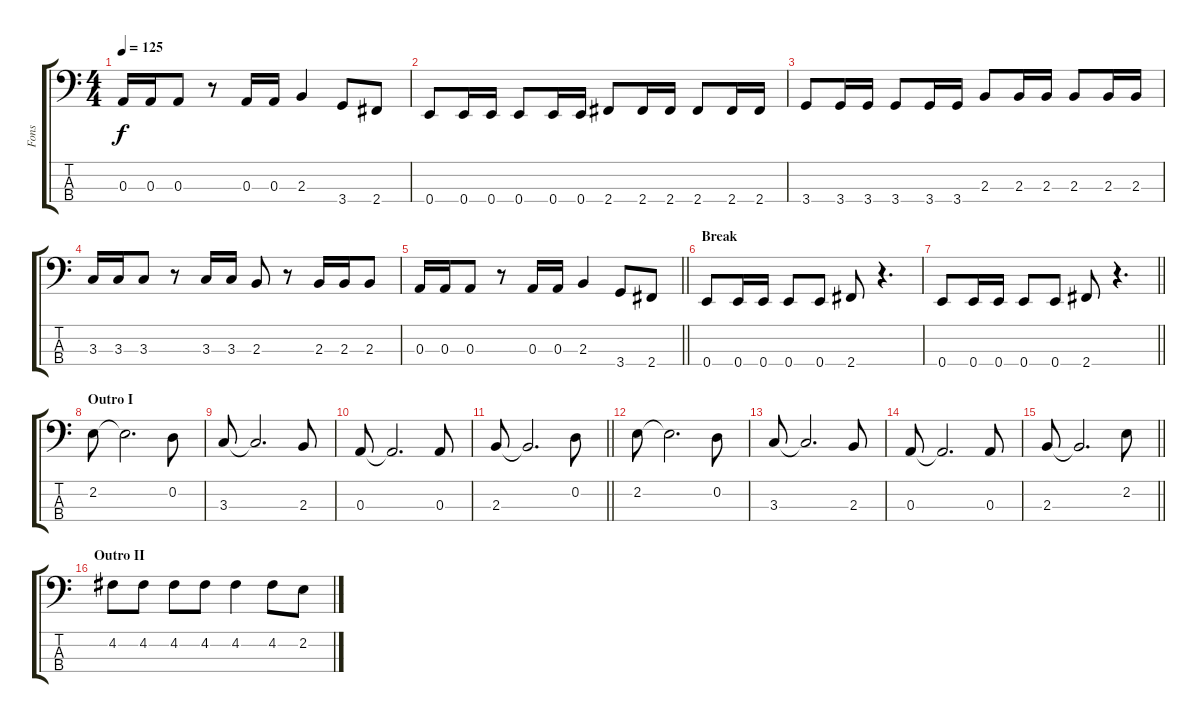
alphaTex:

\track ("Fons" "Fons") {instrument electricbassfinger}
\staff {score tabs}
\tuning (G2 D2 A1 E1) {hide}
\ts (4 4)
\tempo 125
\clef f4
\ks c
0.3.16{dy f} 0.3.16 0.3.8 r.8 0.3.16 0.3.16 2.3.4 3.4.8 2.4.8 |
0.4.8 0.4.16 0.4.16 0.4.8 0.4.16 0.4.16 2.4.8 2.4.16 2.4.16 2.4.8 2.4.16 2.4.16 |
3.4.8 3.4.16 3.4.16 3.4.8 3.4.16 3.4.16 2.3.8 2.3.16 2.3.16 2.3.8 2.3.16 2.3.16 |
3.3.16 3.3.16 3.3.8 r.8 3.3.16 3.3.16 2.3.8 r.8 2.3.16 2.3.16 2.3.8 |
\barLineRight lightlight
0.3.16 0.3.16 0.3.8 r.8 0.3.16 0.3.16 2.3.4 3.4.8 2.4.8 |
\section ("" "Break")
0.4.8 0.4.16 0.4.16 0.4.8 0.4.8 2.4.8 r.4{d} |
\barLineRight lightlight
0.4.8 0.4.16 0.4.16 0.4.8 0.4.8 2.4.8 r.4{d} |
\section ("" "Outro I")
2.2.8 2.2{t}.2{d} 0.2.8 |
3.3.8 3.3{t}.2{d} 2.3.8 |
0.3.8 0.3{t}.2{d} 0.3.8 |
\barLineRight lightlight
2.3.8 2.3{t}.2{d} 0.2.8 |
2.2.8 2.2{t}.2{d} 0.2.8 |
3.3.8 3.3{t}.2{d} 2.3.8 |
0.3.8 0.3{t}.2{d} 0.3.8 |
\barLineRight lightlight
2.3.8 2.3{t}.2{d} 2.2.8 |
\section ("" "Outro II")
4.2.8 4.2.8 4.2.8 4.2.8 4.2.4 4.2.8 2.2.8
